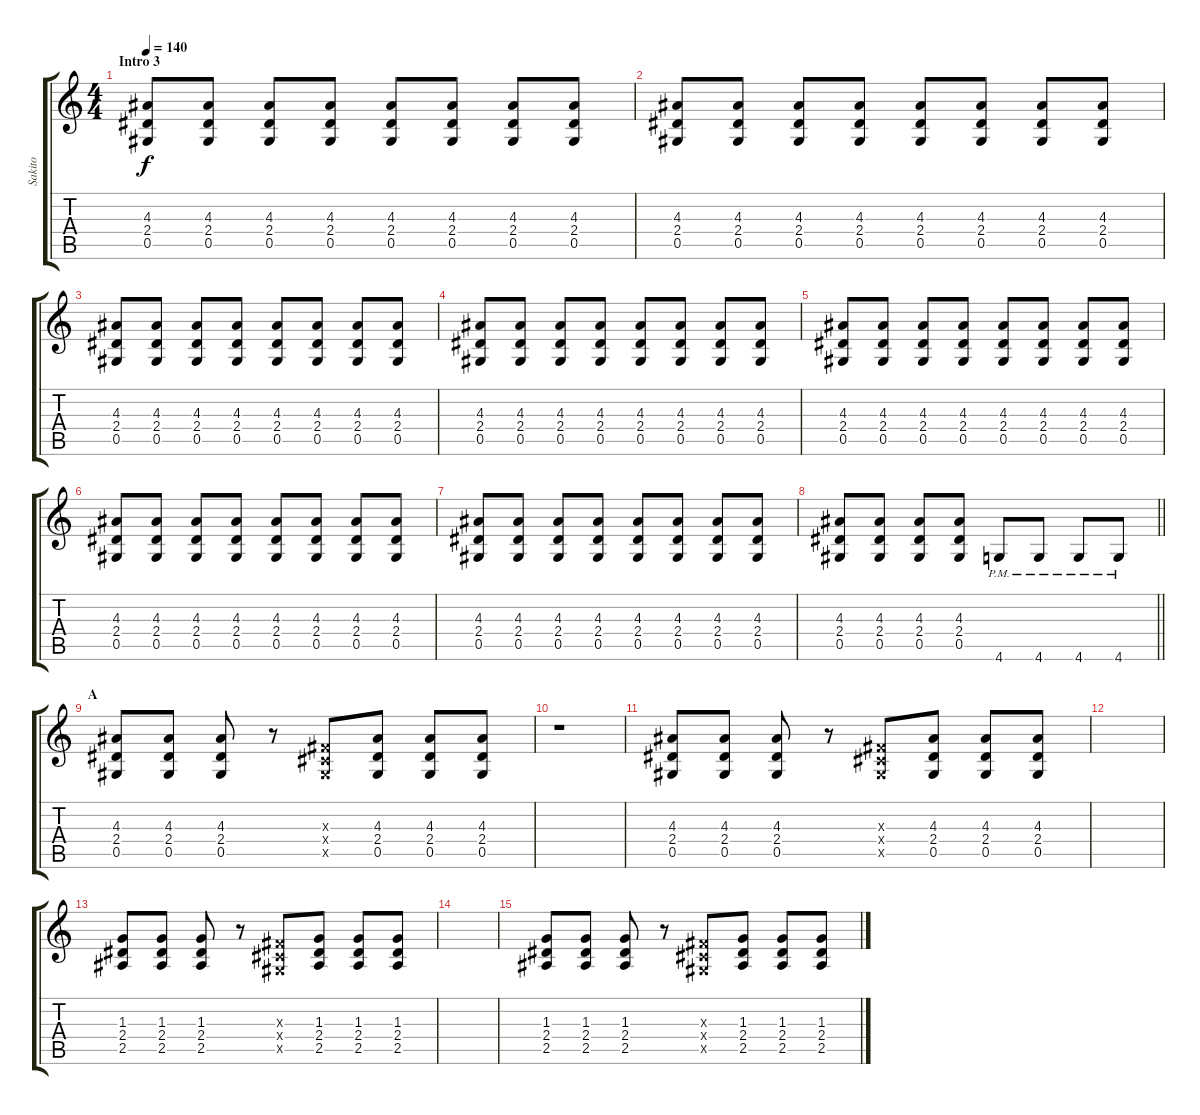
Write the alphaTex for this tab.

\track ("Sakito" "Sakito") {instrument distortionguitar}
\staff {score tabs}
\tuning (Eb4 Bb3 Gb3 Db3 Ab2 Eb2) {hide}
\ts (4 4)
\section ("" "Intro 3")
\tempo 140
\clef g2
\ks c
(4.3 2.4 0.5).8{dy f} (4.3 2.4 0.5).8 (4.3 2.4 0.5).8 (4.3 2.4 0.5).8 (4.3 2.4 0.5).8 (4.3 2.4 0.5).8 (4.3 2.4 0.5).8 (4.3 2.4 0.5).8 |
(4.3 2.4 0.5).8 (4.3 2.4 0.5).8 (4.3 2.4 0.5).8 (4.3 2.4 0.5).8 (4.3 2.4 0.5).8 (4.3 2.4 0.5).8 (4.3 2.4 0.5).8 (4.3 2.4 0.5).8 |
(4.3 2.4 0.5).8 (4.3 2.4 0.5).8 (4.3 2.4 0.5).8 (4.3 2.4 0.5).8 (4.3 2.4 0.5).8 (4.3 2.4 0.5).8 (4.3 2.4 0.5).8 (4.3 2.4 0.5).8 |
(4.3 2.4 0.5).8 (4.3 2.4 0.5).8 (4.3 2.4 0.5).8 (4.3 2.4 0.5).8 (4.3 2.4 0.5).8 (4.3 2.4 0.5).8 (4.3 2.4 0.5).8 (4.3 2.4 0.5).8 |
(4.3 2.4 0.5).8 (4.3 2.4 0.5).8 (4.3 2.4 0.5).8 (4.3 2.4 0.5).8 (4.3 2.4 0.5).8 (4.3 2.4 0.5).8 (4.3 2.4 0.5).8 (4.3 2.4 0.5).8 |
(4.3 2.4 0.5).8 (4.3 2.4 0.5).8 (4.3 2.4 0.5).8 (4.3 2.4 0.5).8 (4.3 2.4 0.5).8 (4.3 2.4 0.5).8 (4.3 2.4 0.5).8 (4.3 2.4 0.5).8 |
(4.3 2.4 0.5).8 (4.3 2.4 0.5).8 (4.3 2.4 0.5).8 (4.3 2.4 0.5).8 (4.3 2.4 0.5).8 (4.3 2.4 0.5).8 (4.3 2.4 0.5).8 (4.3 2.4 0.5).8 |
\barLineRight lightlight
(4.3 2.4 0.5).8 (4.3 2.4 0.5).8 (4.3 2.4 0.5).8 (4.3 2.4 0.5).8 4.6{pm}.8 4.6{pm}.8 4.6{pm}.8 4.6{pm}.8 |
\section ("" "A")
(4.3 2.4 0.5).8 (4.3 2.4 0.5).8 (4.3 2.4 0.5).8 r.8 (0.3{x} 0.4{x} 0.5{x}).8 (4.3 2.4 0.5).8 (4.3 2.4 0.5).8 (4.3 2.4 0.5).8 |
r.1 |
(4.3 2.4 0.5).8 (4.3 2.4 0.5).8 (4.3 2.4 0.5).8 r.8 (0.3{x} 0.4{x} 0.5{x}).8 (4.3 2.4 0.5).8 (4.3 2.4 0.5).8 (4.3 2.4 0.5).8 |
|
(1.3 2.4 2.5).8 (1.3 2.4 2.5).8 (1.3 2.4 2.5).8 r.8 (0.3{x} 0.4{x} 0.5{x}).8 (1.3 2.4 2.5).8 (1.3 2.4 2.5).8 (1.3 2.4 2.5).8 |
|
(1.3 2.4 2.5).8 (1.3 2.4 2.5).8 (1.3 2.4 2.5).8 r.8 (0.3{x} 0.4{x} 0.5{x}).8 (1.3 2.4 2.5).8 (1.3 2.4 2.5).8 (1.3 2.4 2.5).8
